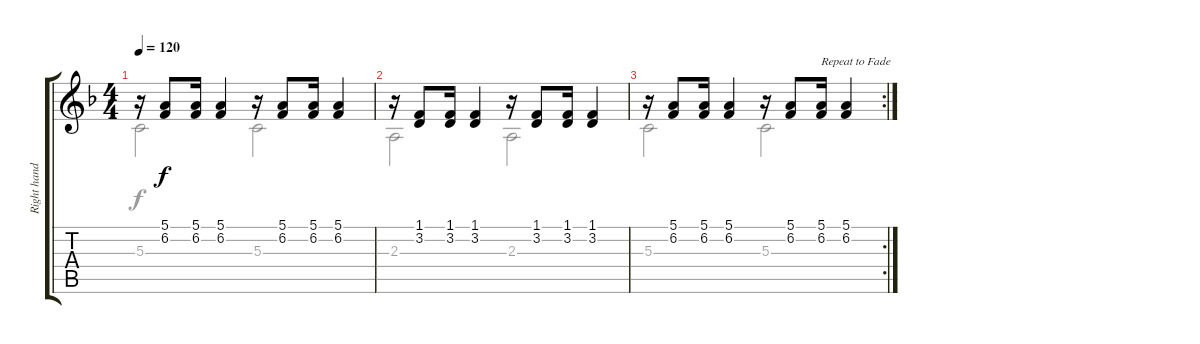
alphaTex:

\track ("Right hand" "Right hand") {instrument acousticgrandpiano}
\staff {score tabs}
\tuning (E4 B3 G3 D3 A2 E2) {hide}
\voice
\ts (4 4)
\tempo 120
\clef g2
\ks f
r.16{dy f} (5.1 6.2).8 (5.1 6.2).16 (5.1 6.2).4 r.16 (5.1 6.2).8 (5.1 6.2).16 (5.1 6.2).4 |
r.16 (1.1 3.2).8 (1.1 3.2).16 (1.1 3.2).4 r.16 (1.1 3.2).8 (1.1 3.2).16 (1.1 3.2).4 |
\rc 2
r.16 (5.1 6.2).8 (5.1 6.2).16 (5.1 6.2).4 r.16 (5.1 6.2).8 (5.1 6.2).16{txt "Repeat to Fade"} (5.1 6.2).4
\voice
\clef g2
\ottava regular
\simile none
\ks f
5.3.2{dy f} 5.3.2 |
2.3.2 2.3.2 |
5.3.2 5.3.2
